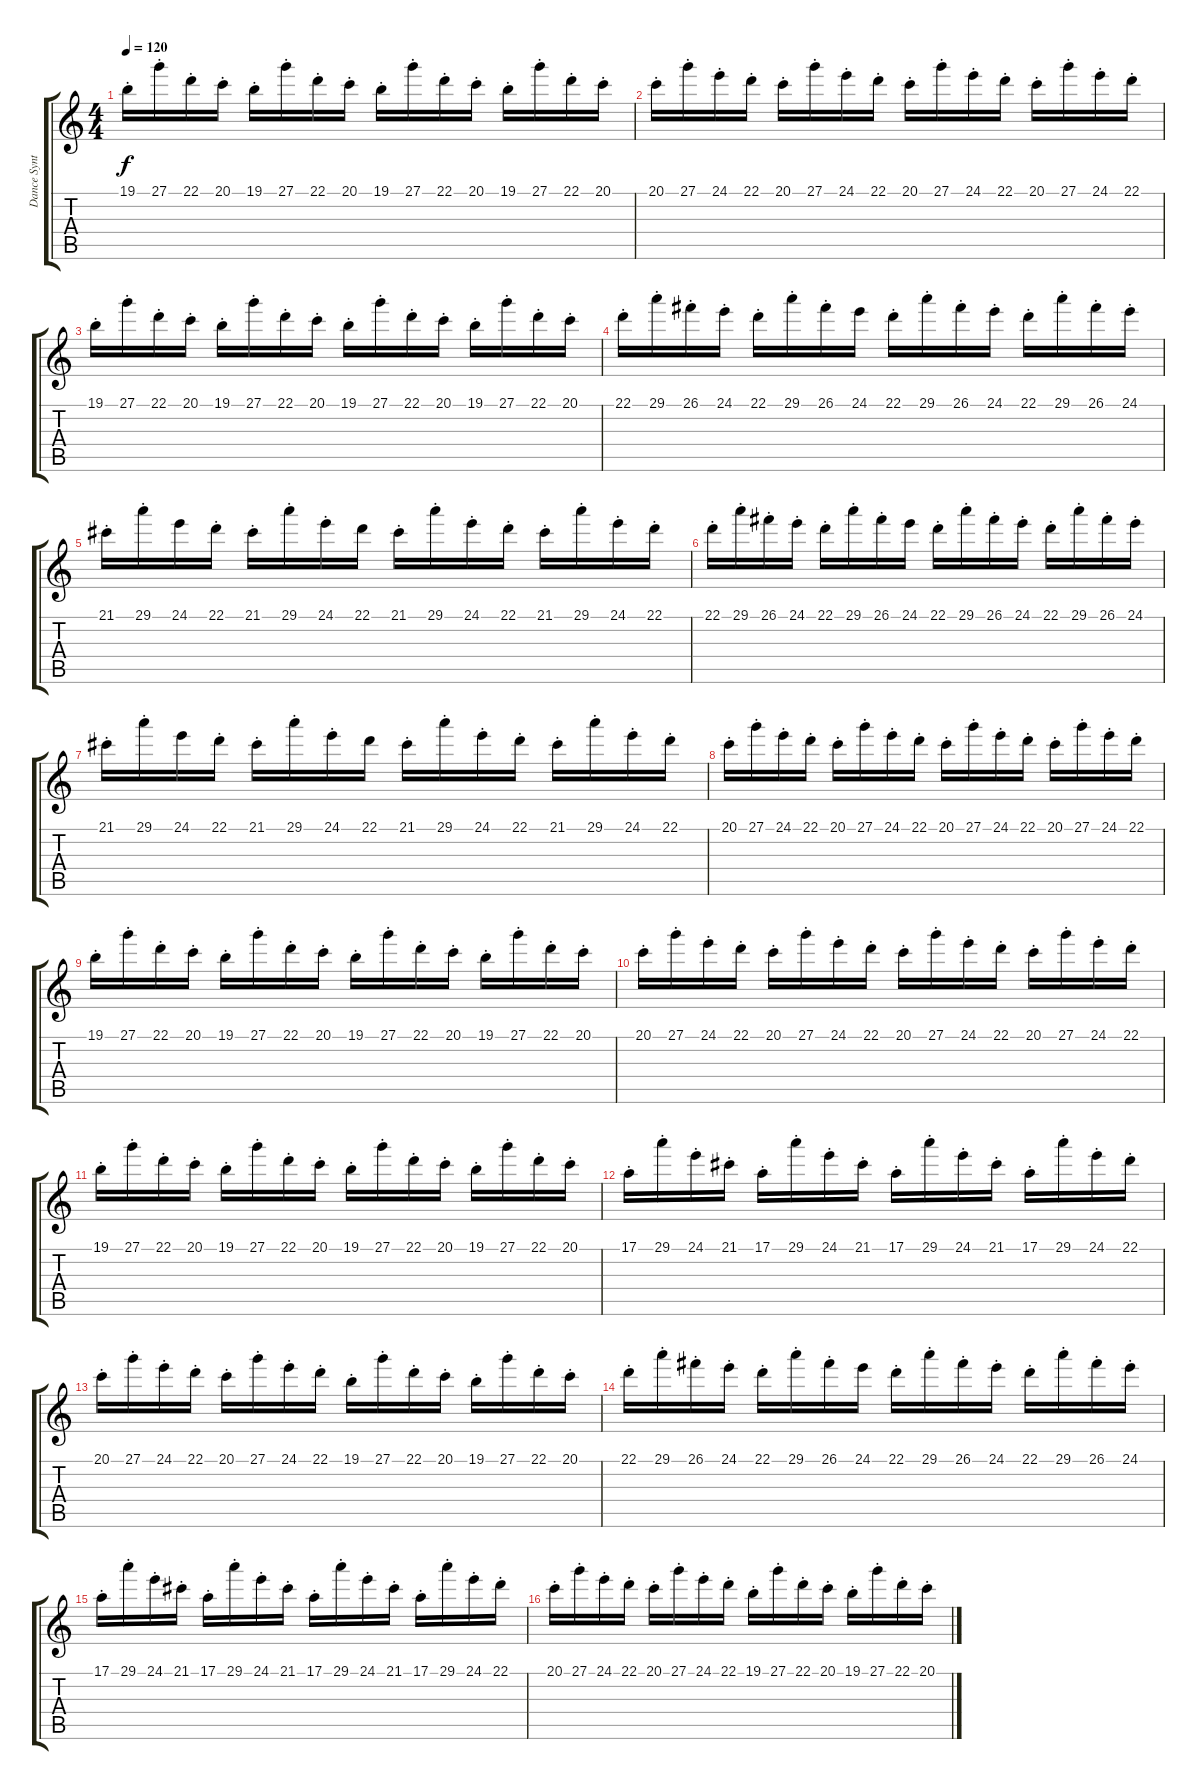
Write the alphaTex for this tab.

\track ("Dance Synth" "Dance Synt") {instrument pizzicatostrings}
\staff {score tabs}
\tuning (E4 B3 G3 D3 A2 E2) {hide}
\ts (4 4)
\tempo 120
\clef g2
\ks c
19.1{st}.16{dy f} 27.1{st}.16 22.1{st}.16 20.1{st}.16 19.1{st}.16 27.1{st}.16 22.1{st}.16 20.1{st}.16 19.1{st}.16 27.1{st}.16 22.1{st}.16 20.1{st}.16 19.1{st}.16 27.1{st}.16 22.1{st}.16 20.1{st}.16 |
20.1{st}.16 27.1{st}.16 24.1{st}.16 22.1{st}.16 20.1{st}.16 27.1{st}.16 24.1{st}.16 22.1{st}.16 20.1{st}.16 27.1{st}.16 24.1{st}.16 22.1{st}.16 20.1{st}.16 27.1{st}.16 24.1{st}.16 22.1{st}.16 |
19.1{st}.16 27.1{st}.16 22.1{st}.16 20.1{st}.16 19.1{st}.16 27.1{st}.16 22.1{st}.16 20.1{st}.16 19.1{st}.16 27.1{st}.16 22.1{st}.16 20.1{st}.16 19.1{st}.16 27.1{st}.16 22.1{st}.16 20.1{st}.16 |
22.1{st}.16 29.1{st}.16 26.1{st}.16 24.1{st}.16 22.1{st}.16 29.1{st}.16 26.1{st}.16 24.1.16 22.1{st}.16 29.1{st}.16 26.1{st}.16 24.1{st}.16 22.1{st}.16 29.1{st}.16 26.1{st}.16 24.1{st}.16 |
21.1{st}.16 29.1{st}.16 24.1.16 22.1{st}.16 21.1{st}.16 29.1{st}.16 24.1{st}.16 22.1.16 21.1{st}.16 29.1{st}.16 24.1{st}.16 22.1{st}.16 21.1{st}.16 29.1{st}.16 24.1{st}.16 22.1{st}.16 |
22.1{st}.16 29.1{st}.16 26.1{st}.16 24.1{st}.16 22.1{st}.16 29.1{st}.16 26.1{st}.16 24.1.16 22.1{st}.16 29.1{st}.16 26.1{st}.16 24.1{st}.16 22.1{st}.16 29.1{st}.16 26.1{st}.16 24.1{st}.16 |
21.1{st}.16 29.1{st}.16 24.1.16 22.1{st}.16 21.1{st}.16 29.1{st}.16 24.1{st}.16 22.1.16 21.1{st}.16 29.1{st}.16 24.1{st}.16 22.1{st}.16 21.1{st}.16 29.1{st}.16 24.1{st}.16 22.1{st}.16 |
20.1{st}.16 27.1{st}.16 24.1{st}.16 22.1{st}.16 20.1{st}.16 27.1{st}.16 24.1{st}.16 22.1{st}.16 20.1{st}.16 27.1{st}.16 24.1{st}.16 22.1{st}.16 20.1{st}.16 27.1{st}.16 24.1{st}.16 22.1{st}.16 |
19.1{st}.16 27.1{st}.16 22.1{st}.16 20.1{st}.16 19.1{st}.16 27.1{st}.16 22.1{st}.16 20.1{st}.16 19.1{st}.16 27.1{st}.16 22.1{st}.16 20.1{st}.16 19.1{st}.16 27.1{st}.16 22.1{st}.16 20.1{st}.16 |
20.1{st}.16 27.1{st}.16 24.1{st}.16 22.1{st}.16 20.1{st}.16 27.1{st}.16 24.1{st}.16 22.1{st}.16 20.1{st}.16 27.1{st}.16 24.1{st}.16 22.1{st}.16 20.1{st}.16 27.1{st}.16 24.1{st}.16 22.1{st}.16 |
19.1{st}.16 27.1{st}.16 22.1{st}.16 20.1{st}.16 19.1{st}.16 27.1{st}.16 22.1{st}.16 20.1{st}.16 19.1{st}.16 27.1{st}.16 22.1{st}.16 20.1{st}.16 19.1{st}.16 27.1{st}.16 22.1{st}.16 20.1{st}.16 |
17.1{st}.16 29.1{st}.16 24.1{st}.16 21.1{st}.16 17.1{st}.16 29.1{st}.16 24.1{st}.16 21.1{st}.16 17.1{st}.16 29.1{st}.16 24.1{st}.16 21.1{st}.16 17.1{st}.16 29.1{st}.16 24.1{st}.16 22.1{st}.16 |
20.1{st}.16 27.1{st}.16 24.1{st}.16 22.1{st}.16 20.1{st}.16 27.1{st}.16 24.1{st}.16 22.1{st}.16 19.1{st}.16 27.1{st}.16 22.1{st}.16 20.1{st}.16 19.1{st}.16 27.1{st}.16 22.1{st}.16 20.1{st}.16 |
22.1{st}.16 29.1{st}.16 26.1{st}.16 24.1{st}.16 22.1{st}.16 29.1{st}.16 26.1{st}.16 24.1.16 22.1{st}.16 29.1{st}.16 26.1{st}.16 24.1{st}.16 22.1{st}.16 29.1{st}.16 26.1{st}.16 24.1{st}.16 |
17.1{st}.16 29.1{st}.16 24.1{st}.16 21.1{st}.16 17.1{st}.16 29.1{st}.16 24.1{st}.16 21.1{st}.16 17.1{st}.16 29.1{st}.16 24.1{st}.16 21.1{st}.16 17.1{st}.16 29.1{st}.16 24.1{st}.16 22.1{st}.16 |
20.1{st}.16 27.1{st}.16 24.1{st}.16 22.1{st}.16 20.1{st}.16 27.1{st}.16 24.1{st}.16 22.1{st}.16 19.1{st}.16 27.1{st}.16 22.1{st}.16 20.1{st}.16 19.1{st}.16 27.1{st}.16 22.1{st}.16 20.1{st}.16
